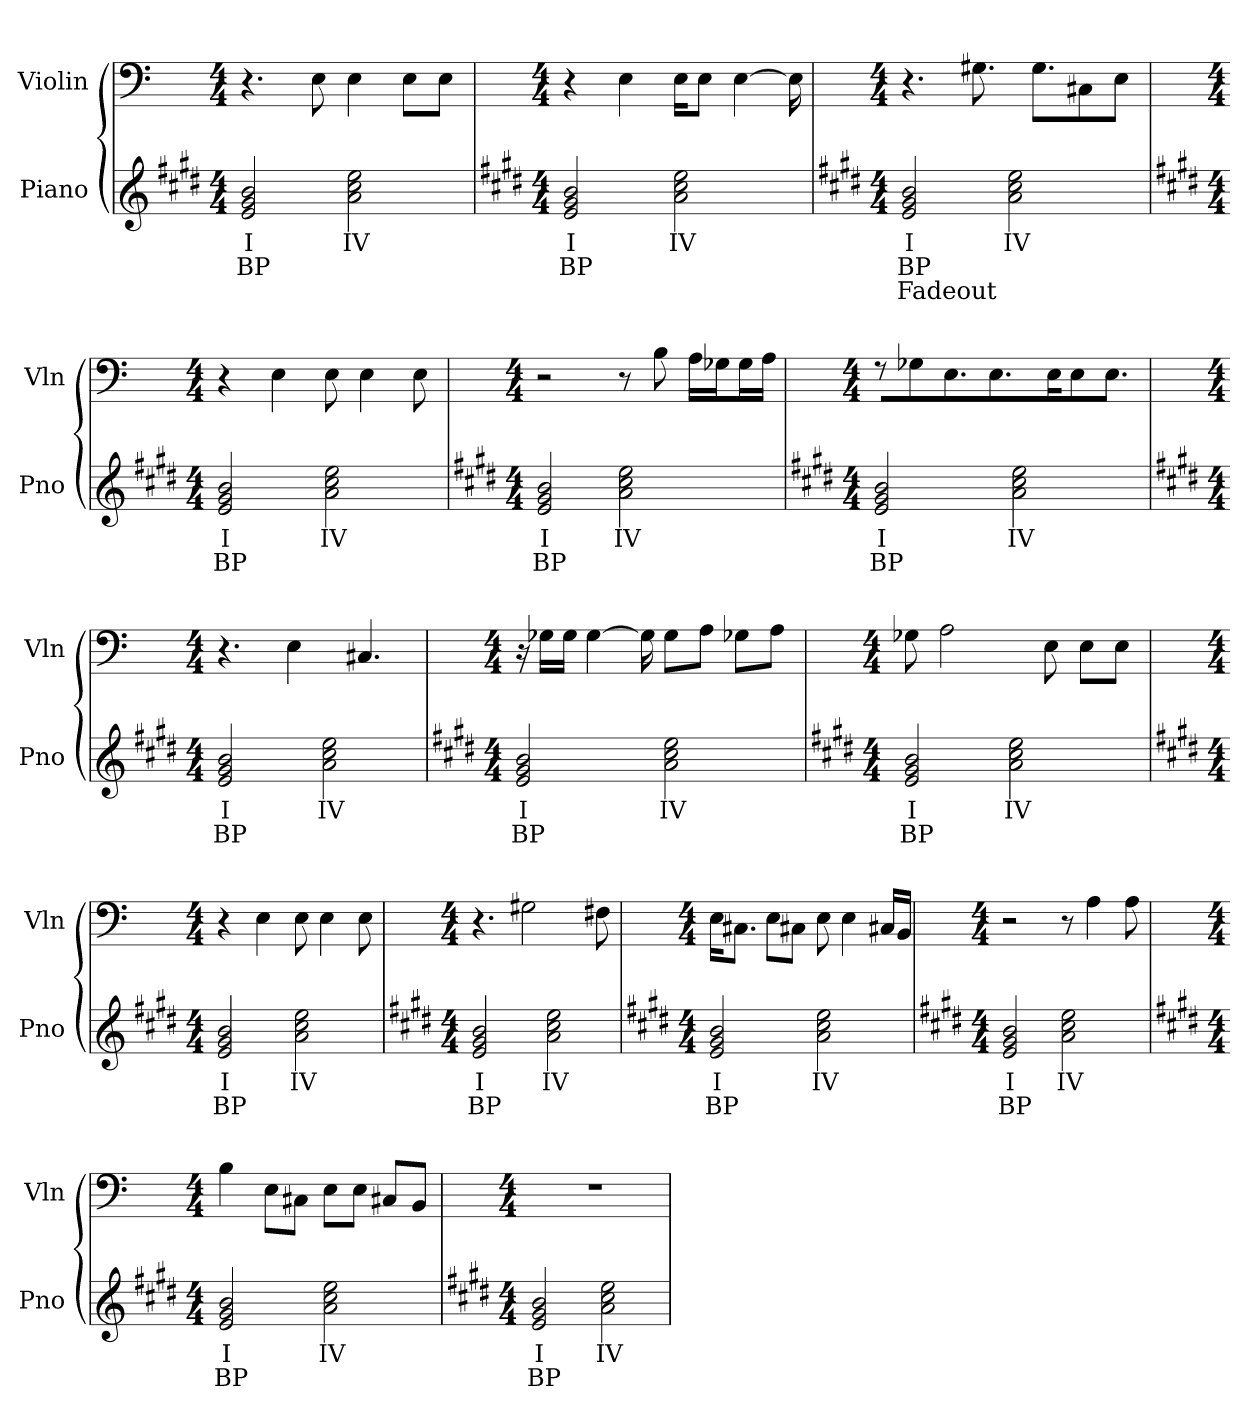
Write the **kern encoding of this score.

**kern	**text	**text	**text	**kern
*part2	*part2	*part2	*part2	*part1
*staff2	*staff2	*staff2	*staff2	*staff1
*I"Piano	*	*	*	*I"Violin
*I'Pno	*	*	*	*I'Vln
*k[f#c#g#d#]	*	*	*	*
*E:	*	*	*	*
*M4/4	*	*	*	*M4/4
=	=	=	=	=
2e 2g# 2b	I	BP	.	4.r
.	.	.	.	8E
2a 2cc# 2ee	IV	.	.	4E
.	.	.	.	8EL
.	.	.	.	8EJ
=	=	=	=	=
*k[f#c#g#d#]	*	*	*	*
*E:	*	*	*	*
*M4/4	*	*	*	*M4/4
2e 2g# 2b	I	BP	.	4r
.	.	.	.	4E
2a 2cc# 2ee	IV	.	.	16EKL
.	.	.	.	8EJ
.	.	.	.	[4E
.	.	.	.	16E]
=	=	=	=	=
*k[f#c#g#d#]	*	*	*	*
*E:	*	*	*	*
*M4/4	*	*	*	*M4/4
2e 2g# 2b	I	BP	Fadeout	4.r
.	.	.	.	8.G#X
2a 2cc# 2ee	IV	.	.	.
.	.	.	.	8.G#L
.	.	.	.	8C#X
.	.	.	.	8EJ
=	=	=	=	=
*k[f#c#g#d#]	*	*	*	*
*E:	*	*	*	*
*M4/4	*	*	*	*M4/4
2e 2g# 2b	I	BP	.	4r
.	.	.	.	4E
2a 2cc# 2ee	IV	.	.	8E
.	.	.	.	4E
.	.	.	.	8E
=	=	=	=	=
*k[f#c#g#d#]	*	*	*	*
*E:	*	*	*	*
*M4/4	*	*	*	*M4/4
2e 2g# 2b	I	BP	.	2r
2a 2cc# 2ee	IV	.	.	8r
.	.	.	.	8B
.	.	.	.	16ALL
.	.	.	.	16G-XJ
.	.	.	.	16G-L
.	.	.	.	16AJJ
=	=	=	=	=
*k[f#c#g#d#]	*	*	*	*
*E:	*	*	*	*
*M4/4	*	*	*	*M4/4
2e 2g# 2b	I	BP	.	8r
.	.	.	.	8G-X
.	.	.	.	8.EL
.	.	.	.	8.EJ
2a 2cc# 2ee	IV	.	.	.
.	.	.	.	16EKL
.	.	.	.	8EJ
.	.	.	.	8.EJ
=	=	=	=	=
*k[f#c#g#d#]	*	*	*	*
*E:	*	*	*	*
*M4/4	*	*	*	*M4/4
2e 2g# 2b	I	BP	.	4.r
.	.	.	.	4E
2a 2cc# 2ee	IV	.	.	.
.	.	.	.	4.C#X
=	=	=	=	=
*k[f#c#g#d#]	*	*	*	*
*E:	*	*	*	*
*M4/4	*	*	*	*M4/4
2e 2g# 2b	I	BP	.	16r
.	.	.	.	16G-XLL
.	.	.	.	16G-JJ
.	.	.	.	[4G-
.	.	.	.	16G-]
2a 2cc# 2ee	IV	.	.	8G-L
.	.	.	.	8AJ
.	.	.	.	8G-XL
.	.	.	.	8AJ
=	=	=	=	=
*k[f#c#g#d#]	*	*	*	*
*E:	*	*	*	*
*M4/4	*	*	*	*M4/4
2e 2g# 2b	I	BP	.	8G-X
.	.	.	.	2A
2a 2cc# 2ee	IV	.	.	.
.	.	.	.	8E
.	.	.	.	8EL
.	.	.	.	8EJ
=	=	=	=	=
*k[f#c#g#d#]	*	*	*	*
*E:	*	*	*	*
*M4/4	*	*	*	*M4/4
2e 2g# 2b	I	BP	.	4r
.	.	.	.	4E
2a 2cc# 2ee	IV	.	.	8E
.	.	.	.	4E
.	.	.	.	8E
=	=	=	=	=
*k[f#c#g#d#]	*	*	*	*
*E:	*	*	*	*
*M4/4	*	*	*	*M4/4
2e 2g# 2b	I	BP	.	4.r
.	.	.	.	2G#X
2a 2cc# 2ee	IV	.	.	.
.	.	.	.	8F#X
=	=	=	=	=
*k[f#c#g#d#]	*	*	*	*
*E:	*	*	*	*
*M4/4	*	*	*	*M4/4
2e 2g# 2b	I	BP	.	16EKL
.	.	.	.	8.C#XJ
.	.	.	.	8EL
.	.	.	.	8C#XJ
2a 2cc# 2ee	IV	.	.	8E
.	.	.	.	4E
.	.	.	.	16C#XLL
.	.	.	.	16BBJJ
=	=	=	=	=
*k[f#c#g#d#]	*	*	*	*
*E:	*	*	*	*
*M4/4	*	*	*	*M4/4
2e 2g# 2b	I	BP	.	2r
2a 2cc# 2ee	IV	.	.	8r
.	.	.	.	4A
.	.	.	.	8A
=	=	=	=	=
*k[f#c#g#d#]	*	*	*	*
*E:	*	*	*	*
*M4/4	*	*	*	*M4/4
2e 2g# 2b	I	BP	.	4B
.	.	.	.	8EL
.	.	.	.	8C#XJ
2a 2cc# 2ee	IV	.	.	8EL
.	.	.	.	8EJ
.	.	.	.	8C#XL
.	.	.	.	8BBJ
=	=	=	=	=
*k[f#c#g#d#]	*	*	*	*
*E:	*	*	*	*
*M4/4	*	*	*	*M4/4
2e 2g# 2b	I	BP	.	1r
2a 2cc# 2ee	IV	.	.	.
=	=	=	=	=
*-	*-	*-	*-	*-
